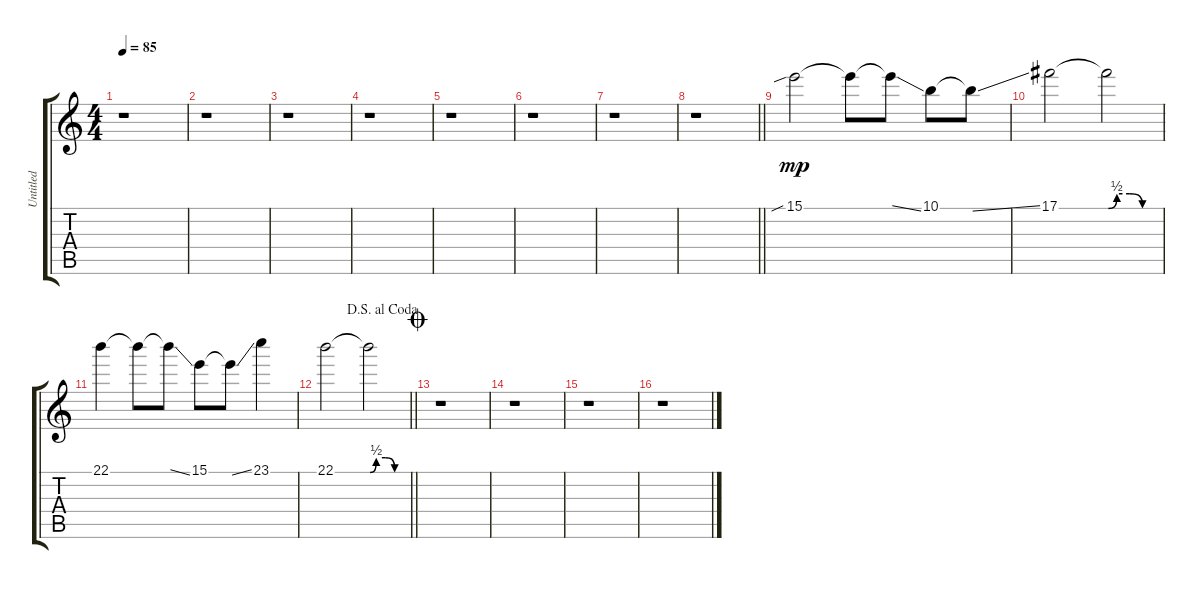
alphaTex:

\track ("Untitled" "Untitled") {instrument distortionguitar}
\staff {score tabs}
\tuning (Db4 Ab3 E3 B2 Gb2 B1) {hide}
\ts (4 4)
\tempo 85
\clef g2
\ks c
r.1{dy mp} |
r.1 |
r.1 |
r.1 |
r.1 |
r.1 |
r.1 |
\barLineRight lightlight
r.1 |
15.1{sib}.2 15.1{t}.8 15.1{ss t}.8 10.1.8 10.1{ss t}.8 |
17.1.2 17.1{be (custom 0 0 10 2 25 2 40 0 60 0) t}.2 |
22.1.4 22.1{t}.8 22.1{ss t}.8 15.1.8 15.1{ss t}.8 23.1.4 |
\jump dalsegnoalcoda
\barLineRight lightlight
22.1.2 22.1{be (custom 0 0 10 2 25 2 40 0 60 0) t}.2 |
\jump coda
r.1 |
r.1 |
r.1 |
r.1
